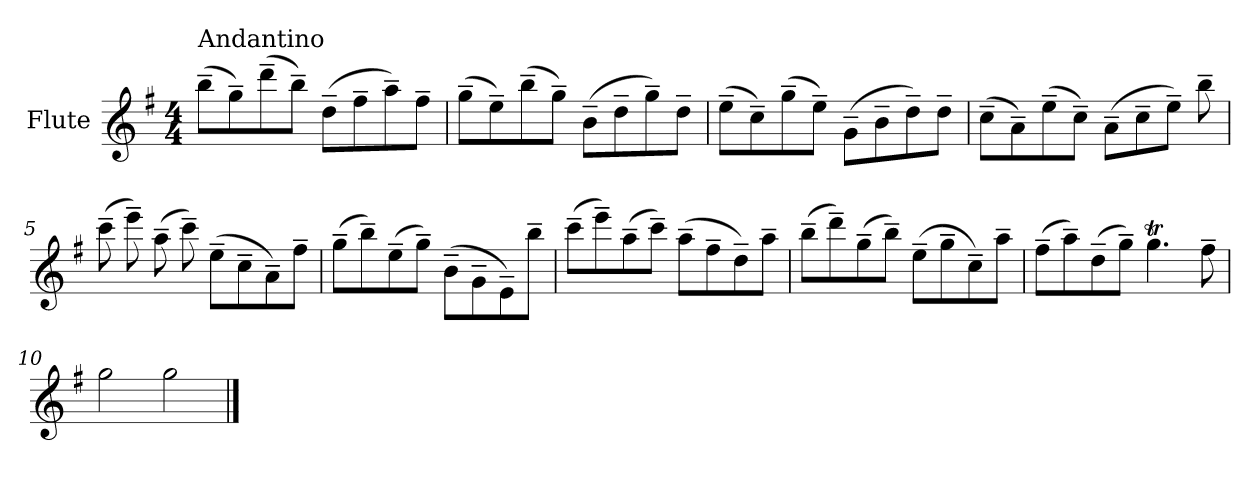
**kern
*part1
*staff1
*I"Flute
*I'Fl.
*clefG2
*k[f#]
*G:
*M4/4
*MM110
=1
!LO:TX:a:t=Andantino
(8bb~\L
8gg~\)
(8ddd~\
8bb~\J)
(8dd~\L
8ff#~\
8aa~\)
8ff#~\J
=2
(8gg~\L
8ee~\)
(8bb~\
8gg~\J)
(8b~\L
8dd~\
8gg~\)
8dd~\J
=3
(8ee~\L
8cc~\)
(8gg~\
8ee~\J)
(8g~\L
8b~\
8dd~\)
8dd~\J
!!LO:LB:g=z
=4
(8cc~\L
8a~\)
(8ee~\
8cc~\J)
(8a~\L
8cc~\
8ee~\J)
8bb~\
=5
(8ccc~\
8eee~\)
(8aa~\
8ccc~\)
(8ee~\L
8cc~\
8a~\)
8ff#~\J
=6
(8gg~\L
8bb~\)
(8ee~\
8gg~\J)
(8b~\L
8g~\
8e~\)
8bb~\J
!!LO:LB:g=z
=7
(8ccc~\L
8eee~\)
(8aa~\
8ccc~\J)
(8aa~\L
8ff#~\
8dd~\)
8aa~\J
=8
(8bb~\L
8ddd~\)
(8gg~\
8bb~\J)
(8ee~\L
8gg~\
8cc~\)
8aa~\J
=9
(8ff#~\L
8aa~\)
(8dd~\
8gg~\J)
4.ggT\
8ff#~\
=10
2gg\
2gg\
==
*-
